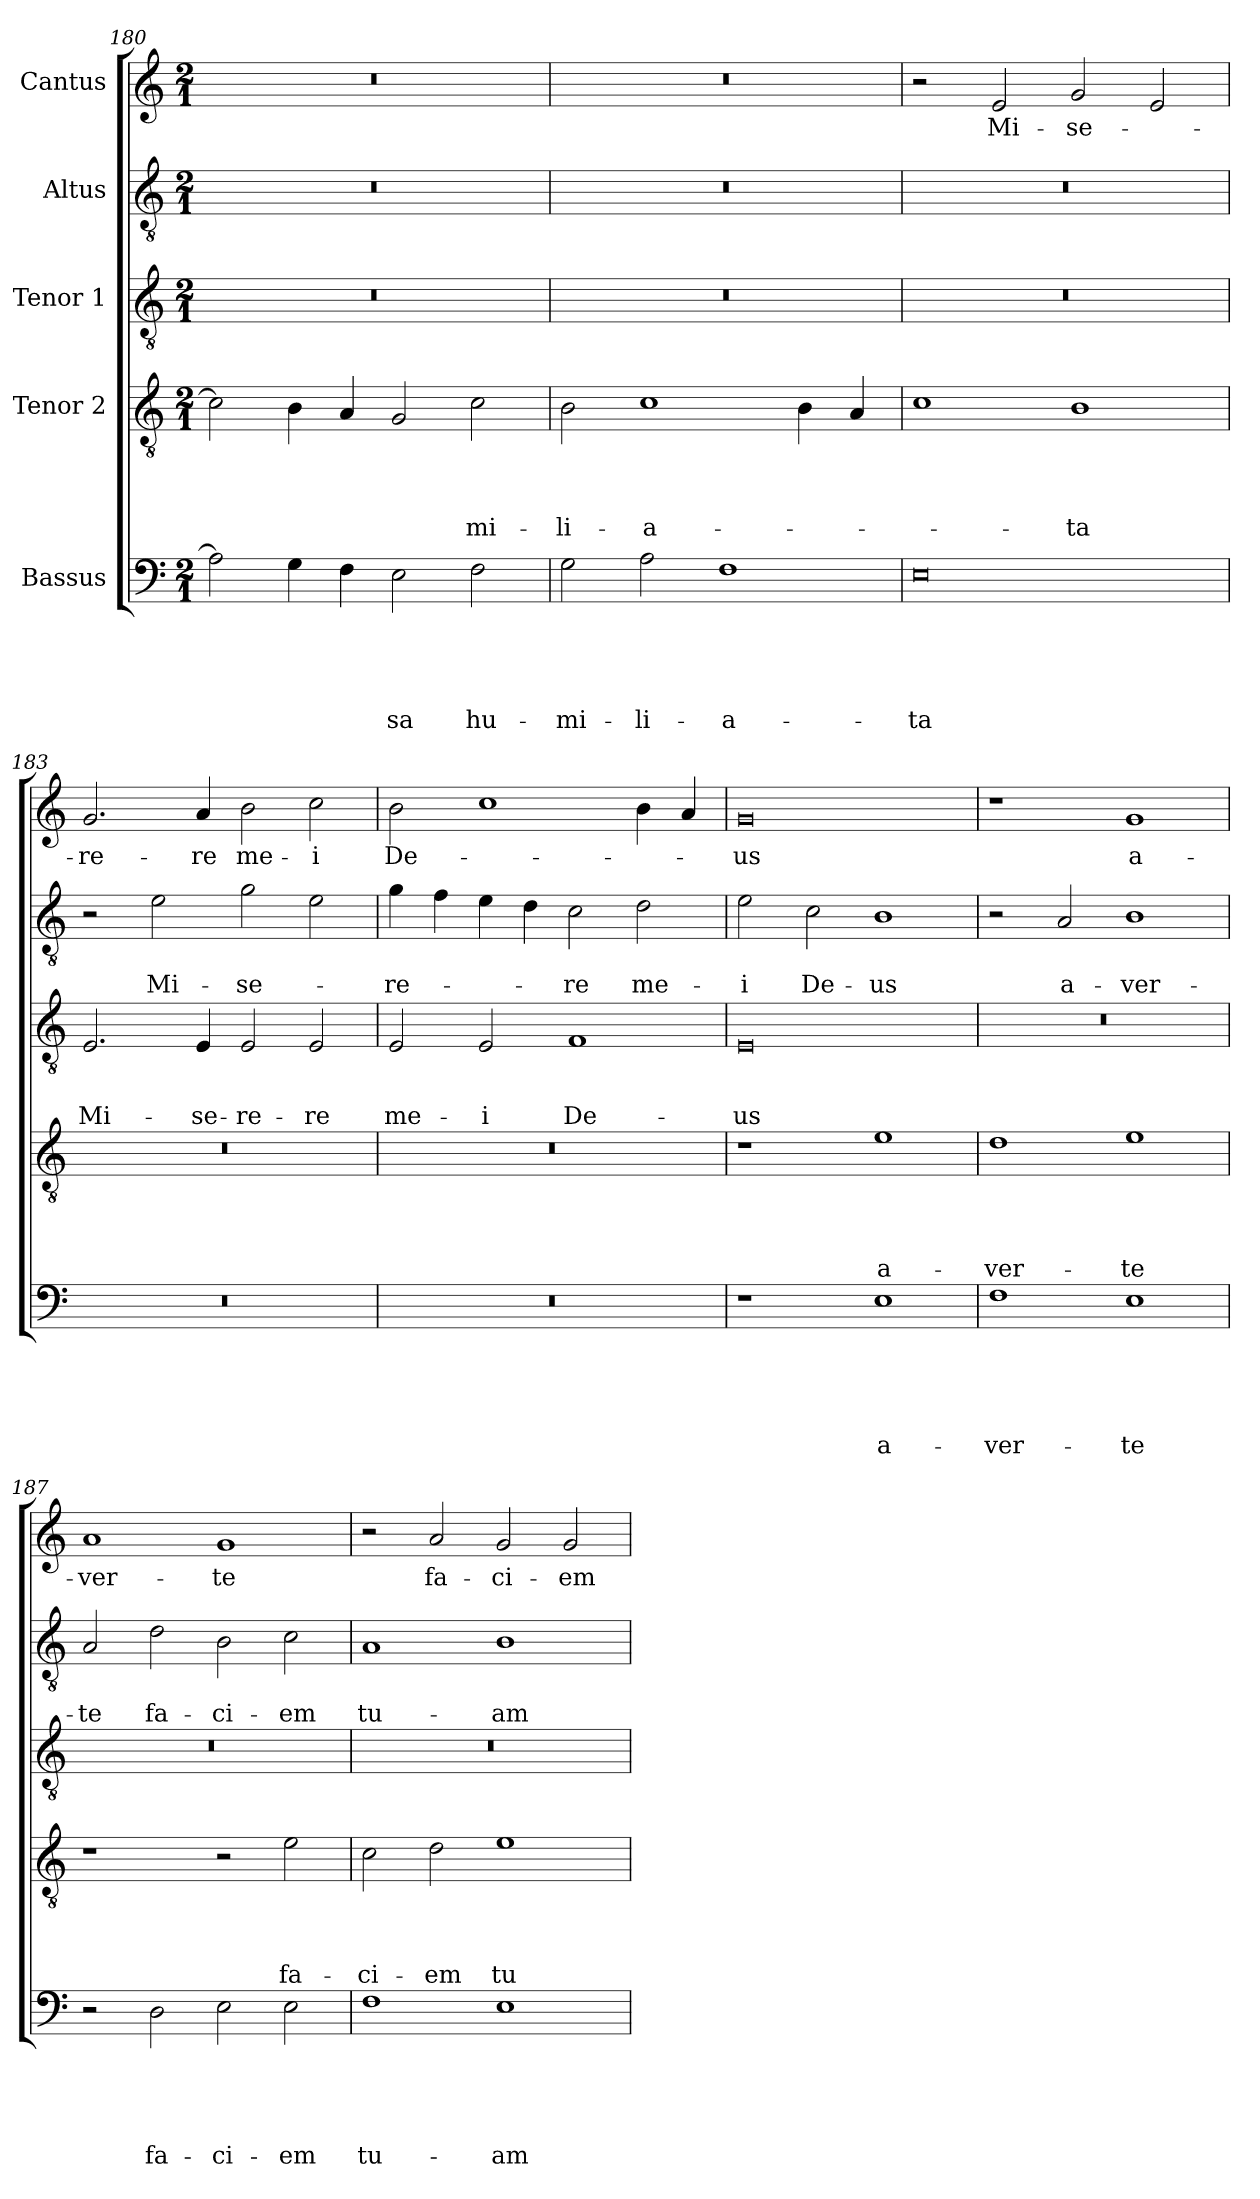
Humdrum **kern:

**kern	**text	**text	**text	**text	**text	**kern	**text	**text	**text	**text	**kern	**text	**text	**text	**kern	**text	**text	**kern	**text
*part5	*part5	*part5	*part5	*part5	*part5	*part4	*part4	*part4	*part4	*part4	*part3	*part3	*part3	*part3	*part2	*part2	*part2	*part1	*part1
*staff5	*staff5	*staff5	*staff5	*staff5	*staff5	*staff4	*staff4	*staff4	*staff4	*staff4	*staff3	*staff3	*staff3	*staff3	*staff2	*staff2	*staff2	*staff1	*staff1
*I"Bassus	*	*	*	*	*	*I"Tenor 2	*	*	*	*	*I"Tenor 1	*	*	*	*I"Altus	*	*	*I"Cantus	*
*clefF4	*	*	*	*	*	*clefGv2	*	*	*	*	*clefGv2	*	*	*	*clefGv2	*	*	*clefG2	*
*k[]	*	*	*	*	*	*k[]	*	*	*	*	*k[]	*	*	*	*k[]	*	*	*k[]	*
*C:	*	*	*	*	*	*C:	*	*	*	*	*C:	*	*	*	*C:	*	*	*C:	*
*M2/1	*	*	*	*	*	*M2/1	*	*	*	*	*M2/1	*	*	*	*M2/1	*	*	*M2/1	*
=180	=180	=180	=180	=180	=180	=180	=180	=180	=180	=180	=180	=180	=180	=180	=180	=180	=180	=180	=180
2A\]	.	.	.	.	.	2c\]	.	.	.	.	0r	.	.	.	0r	.	.	0r	.
4G\	.	.	.	.	.	4B\	.	.	.	.	.	.	.	.	.	.	.	.	.
4F\	.	.	.	.	.	4A/	.	.	.	.	.	.	.	.	.	.	.	.	.
!	!	!	!	!	!LO:LY:b	!	!	!	!	!	!	!	!	!	!	!	!	!	!
2E\	.	.	.	.	-sa	2G/	.	.	.	.	.	.	.	.	.	.	.	.	.
!	!	!	!	!	!LO:LY:b	!	!	!	!	!LO:LY:b	!	!	!	!	!	!	!	!	!
2F\	.	.	.	.	hu-	2c\	.	.	.	-mi-	.	.	.	.	.	.	.	.	.
=181	=181	=181	=181	=181	=181	=181	=181	=181	=181	=181	=181	=181	=181	=181	=181	=181	=181	=181	=181
!	!	!	!	!	!LO:LY:b	!	!	!	!	!LO:LY:b	!	!	!	!	!	!	!	!	!
2G\	.	.	.	.	-mi-	2B\	.	.	.	-li-	0r	.	.	.	0r	.	.	0r	.
!	!	!	!	!	!LO:LY:b	!	!	!	!	!LO:LY:b	!	!	!	!	!	!	!	!	!
2A\	.	.	.	.	-li-	1c	.	.	.	-a-	.	.	.	.	.	.	.	.	.
!	!	!	!	!	!LO:LY:b	!	!	!	!	!	!	!	!	!	!	!	!	!	!
1F	.	.	.	.	-a-	.	.	.	.	.	.	.	.	.	.	.	.	.	.
.	.	.	.	.	.	4B\	.	.	.	.	.	.	.	.	.	.	.	.	.
.	.	.	.	.	.	4A/	.	.	.	.	.	.	.	.	.	.	.	.	.
!!LO:LB:g=z
=182	=182	=182	=182	=182	=182	=182	=182	=182	=182	=182	=182	=182	=182	=182	=182	=182	=182	=182	=182
!	!	!	!	!	!LO:LY:b	!	!	!	!	!	!	!	!	!	!	!	!	!	!
0E	.	.	.	.	-ta	1c	.	.	.	.	0r	.	.	.	0r	.	.	2r	.
!	!	!	!	!	!	!	!	!	!	!	!	!	!	!	!	!	!	!	!LO:LY:b
.	.	.	.	.	.	.	.	.	.	.	.	.	.	.	.	.	.	2e/	Mi-
!	!	!	!	!	!	!	!	!	!	!LO:LY:b	!	!	!	!	!	!	!	!	!LO:LY:b
.	.	.	.	.	.	1B	.	.	.	-ta	.	.	.	.	.	.	.	2g/	-se-
.	.	.	.	.	.	.	.	.	.	.	.	.	.	.	.	.	.	2e/	.
=183	=183	=183	=183	=183	=183	=183	=183	=183	=183	=183	=183	=183	=183	=183	=183	=183	=183	=183	=183
!	!	!	!	!	!	!	!	!	!	!	!	!	!	!LO:LY:b	!	!	!	!	!LO:LY:b
0r	.	.	.	.	.	0r	.	.	.	.	2.E/	.	.	Mi-	2r	.	.	2.g/	-re-
!	!	!	!	!	!	!	!	!	!	!	!	!	!	!	!	!	!LO:LY:b	!	!
.	.	.	.	.	.	.	.	.	.	.	.	.	.	.	2e\	.	Mi-	.	.
!	!	!	!	!	!	!	!	!	!	!	!	!	!	!LO:LY:b	!	!	!	!	!LO:LY:b
.	.	.	.	.	.	.	.	.	.	.	4E/	.	.	-se-	.	.	.	4a/	-re
!	!	!	!	!	!	!	!	!	!	!	!	!	!	!LO:LY:b	!	!	!LO:LY:b	!	!LO:LY:b
.	.	.	.	.	.	.	.	.	.	.	2E/	.	.	-re-	2g\	.	-se-	2b\	me-
!	!	!	!	!	!	!	!	!	!	!	!	!	!	!LO:LY:b	!	!	!	!	!LO:LY:b
.	.	.	.	.	.	.	.	.	.	.	2E/	.	.	-re	2e\	.	.	2cc\	-i
=184	=184	=184	=184	=184	=184	=184	=184	=184	=184	=184	=184	=184	=184	=184	=184	=184	=184	=184	=184
!	!	!	!	!	!	!	!	!	!	!	!	!	!	!LO:LY:b	!	!	!LO:LY:b	!	!LO:LY:b
0r	.	.	.	.	.	0r	.	.	.	.	2E/	.	.	me-	4g\	.	-re-	2b\	De-
.	.	.	.	.	.	.	.	.	.	.	.	.	.	.	4f\	.	.	.	.
!	!	!	!	!	!	!	!	!	!	!	!	!	!	!LO:LY:b	!	!	!	!	!
.	.	.	.	.	.	.	.	.	.	.	2E/	.	.	-i	4e\	.	.	1cc	.
.	.	.	.	.	.	.	.	.	.	.	.	.	.	.	4d\	.	.	.	.
!	!	!	!	!	!	!	!	!	!	!	!	!	!	!LO:LY:b	!	!	!LO:LY:b	!	!
.	.	.	.	.	.	.	.	.	.	.	1F	.	.	De-	2c\	.	-re	.	.
!	!	!	!	!	!	!	!	!	!	!	!	!	!	!	!	!	!LO:LY:b	!	!
.	.	.	.	.	.	.	.	.	.	.	.	.	.	.	2d\	.	me-	4b\	.
.	.	.	.	.	.	.	.	.	.	.	.	.	.	.	.	.	.	4a/	.
=185	=185	=185	=185	=185	=185	=185	=185	=185	=185	=185	=185	=185	=185	=185	=185	=185	=185	=185	=185
!	!	!	!	!	!	!	!	!	!	!	!	!	!	!LO:LY:b	!	!	!LO:LY:b	!	!LO:LY:b
1r	.	.	.	.	.	1r	.	.	.	.	0E	.	.	-us	2e\	.	-i	0g	-us
!	!	!	!	!	!	!	!	!	!	!	!	!	!	!	!	!	!LO:LY:b	!	!
.	.	.	.	.	.	.	.	.	.	.	.	.	.	.	2c\	.	De-	.	.
!	!	!	!	!	!LO:LY:b	!	!	!	!	!LO:LY:b	!	!	!	!	!	!	!LO:LY:b	!	!
1E	.	.	.	.	a-	1e	.	.	.	a-	.	.	.	.	1B	.	-us	.	.
=186	=186	=186	=186	=186	=186	=186	=186	=186	=186	=186	=186	=186	=186	=186	=186	=186	=186	=186	=186
!	!	!	!	!	!LO:LY:b	!	!	!	!	!LO:LY:b	!	!	!	!	!	!	!	!	!
1F	.	.	.	.	-ver-	1d	.	.	.	-ver-	0r	.	.	.	2r	.	.	1r	.
!	!	!	!	!	!	!	!	!	!	!	!	!	!	!	!	!	!LO:LY:b	!	!
.	.	.	.	.	.	.	.	.	.	.	.	.	.	.	2A/	.	a-	.	.
!	!	!	!	!	!LO:LY:b	!	!	!	!	!LO:LY:b	!	!	!	!	!	!	!LO:LY:b	!	!LO:LY:b
1E	.	.	.	.	-te	1e	.	.	.	-te	.	.	.	.	1B	.	-ver-	1g	a-
=187	=187	=187	=187	=187	=187	=187	=187	=187	=187	=187	=187	=187	=187	=187	=187	=187	=187	=187	=187
!	!	!	!	!	!	!	!	!	!	!	!	!	!	!	!	!	!LO:LY:b	!	!LO:LY:b
2r	.	.	.	.	.	1r	.	.	.	.	0r	.	.	.	2A/	.	-te	1a	-ver-
!	!	!	!	!	!LO:LY:b	!	!	!	!	!	!	!	!	!	!	!	!LO:LY:b	!	!
2D\	.	.	.	.	fa-	.	.	.	.	.	.	.	.	.	2d\	.	fa-	.	.
!	!	!	!	!	!LO:LY:b	!	!	!	!	!	!	!	!	!	!	!	!LO:LY:b	!	!LO:LY:b
2E\	.	.	.	.	-ci-	2r	.	.	.	.	.	.	.	.	2B\	.	-ci-	1g	-te
!	!	!	!	!	!LO:LY:b	!	!	!	!	!LO:LY:b	!	!	!	!	!	!	!LO:LY:b	!	!
2E\	.	.	.	.	-em	2e\	.	.	.	fa-	.	.	.	.	2c\	.	-em	.	.
!!LO:LB:g=z
=188	=188	=188	=188	=188	=188	=188	=188	=188	=188	=188	=188	=188	=188	=188	=188	=188	=188	=188	=188
!	!	!	!	!	!LO:LY:b	!	!	!	!	!LO:LY:b	!	!	!	!	!	!	!LO:LY:b	!	!
1F	.	.	.	.	tu-	2c\	.	.	.	-ci-	0r	.	.	.	1A	.	tu-	2r	.
!	!	!	!	!	!	!	!	!	!	!LO:LY:b	!	!	!	!	!	!	!	!	!LO:LY:b
.	.	.	.	.	.	2d\	.	.	.	-em	.	.	.	.	.	.	.	2a/	fa-
!	!	!	!	!	!LO:LY:b	!	!	!	!	!LO:LY:b	!	!	!	!	!	!	!LO:LY:b	!	!LO:LY:b
1E	.	.	.	.	-am	1e	.	.	.	tu-	.	.	.	.	1B	.	-am	2g/	-ci-
!	!	!	!	!	!	!	!	!	!	!	!	!	!	!	!	!	!	!	!LO:LY:b
.	.	.	.	.	.	.	.	.	.	.	.	.	.	.	.	.	.	2g/	-em
=	=	=	=	=	=	=	=	=	=	=	=	=	=	=	=	=	=	=	=
*-	*-	*-	*-	*-	*-	*-	*-	*-	*-	*-	*-	*-	*-	*-	*-	*-	*-	*-	*-
